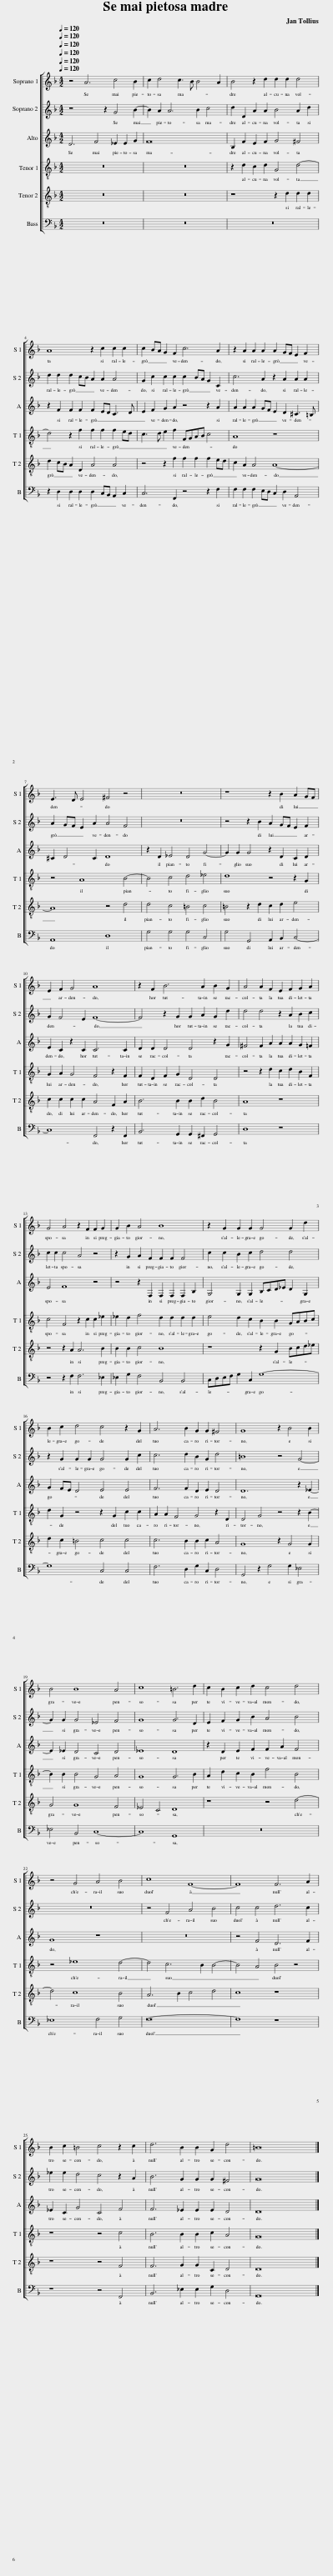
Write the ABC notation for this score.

X:1
%%score [ 1 2 3 [ 4 5 ] 6 ]
L:1/8
Q:1/4=120
M:4/2
I:linebreak $
K:F
V:1 treble
V:2 treble
V:3 treble
V:4 treble-8
V:5 treble-8
V:6 bass
V:1
 z4 A6 c4 B2 | c2 d4 c3 B B4 A2 | B4 z2 d2 d2 d2 d4 |$ A8 z2 c2 c2 c2 | c2 BA G2 F2 c6 A2 | %5
 z2 A2 A2 A2 A2 GF E2 F2 |$ E3 D E4 ^F4 z4 | z16 | z8 z2 B2 A2 GF |$ E2 F2 G4 A8 | %10
 z2 F2 B6 A2 B2 G2 | A4 A2 F2 E2 F2 G2 A2 |$ G4 A4 z2 F2 F2 G2 | G2 B2 A4 B8 | z2 G2 G2 G2 G4 G2 d2 |$ %15
 B2 c2 d4 c4 z2 G2 | A6 B2 G2 G2 ^F4 | G8 z2 B4 B2 |$ B4 B8 A4 | c8 =B6 d2 | %20
 c2 B2 c2 d2 c4 d4 |$ z4 G4 A4 B4 | c8 F8- | F8 F6 A2 |$ B2 c2 =B4 c4 z2 c2 | %25
 d6 B2 B2 G2 d4 | =B16 |] %27
V:2
 z8 z2 G4 B2- | B2 A2 A6 B2 c4 | d2 D2 A2 A2 B4 A2 d2 |$ d2 d2 d2 cB A2 A2 A4 | G2 c2 c2 c2 c2 BA G2 C2 | %5
 c6 A2 z2 A2 A2 A2 |$ A2 GF E2 A2 A4 F4 | z16 | z4 z2 B2 A2 GF E2 F2 |$ G2 F4 E2 F8- | %10
 F4 z2 G2 G2 A2 G2 d2 | d4 d4 z2 A2 B2 c2 |$ c2 c2 c4 A4 z4 | z2 G2 A2 F2 F2 F2 F4 | c2 c2 B2 c2 d4 d4 |$ %15
 z2 G2 G2 G2 G4 G2 c2 | c6 d2 B2 G2 d4 | =B8 z4 G4- |$ G2 G2 G4 _E4 F4 | G8 G6 D2 | %20
 E2 F2 G2 B2 A4 B4 |$ z16 | z4 F4 A4 B4 | c4 c4 d6 c2 |$ _e2 e2 d4 c4 z2 A2 | %25
 B6 G2 G2 G2 ^F4 | G16 |] %27
V:3
 D6 F4 _E2 E2 G2 | F16 | B,2 F2 E2 F2 G4 ^F4 |$ z2 F2 F2 F2 F2 ED C3 D | E2 F2 G2 A2 z4 z2 A2 | %5
 A2 A2 A2 GF E2 D2 ^C3 =B, |$ ^C2 D4 C2 D8 | z2 D2 _E4 D4 G4- | G2 G2 G4 z2 D2 C2 D2 |$ E2 C2 z2 C2 C6 C2 | %10
 D2 D2 D4 D4 z2 G2 | ^F4 F2 A2 A2 A2 G2 =F2 |$ E4 F8 z4 | z4 z2 F,2 F,2 F,2 F,2 B,2 | G,4 G,2 G,2 B,CD_E D2 G,2 |$ %15
 G2 FE D4 E4 E4 | F6 F2 D2 E2 D4 | D12 z2 _E2- |$ E2 _E2 D4 C4 D4 | _E8 D8 | %20
 z2 D2 E2 F2 F2 A2 F4 |$ G8 z8 | z16 | z4 F4 D6 F2 |$ _E2 C2 G4 C4 F4 | %25
 F6 _E2 E2 E2 D4 | D16 |] %27
V:4
 z16 | z16 | z2 d2 c2 d2 G4 d4- |$ d4 z2 f2 f2 f2 f2 ed | c3 d e2 f2 FGAB c4 | %5
 A8 z8 |$ z4 A8 B4- | B4 c4 d4 _e4 | d8 z4 z2 G2 |$ G2 A2 G4 F4 z2 F2 | %10
 F2 D2 F2 G2 D4 D4 | z4 z2 d2 c2 d2 B2 F2 |$ c4 F4 z2 c2 c2 _e2 | _e2 d2 f4 d2 d2 d2 d2 | e4 d2 c2 B2 B2 GABc |$ %15
 d2 G2 z4 z2 G2 c2 c2 | A2 A2 F4 G4 z2 D2 | D4 G4 z4 z2 B2- |$ B2 B2 B4 G4 A4 | G8 G6 B2 | %20
 A2 d2 c2 B2 f4 B4 |$ z4 _e8 d4- | d4 c6 B2 B4- | B4 A4 B4 z4 |$ z8 z4 c4 | %25
 B6 B2 B2 c2 A4 | G16 |] %27
V:5
 z16 | z16 | z8 z2 d2 d2 d2 |$ d2 cB A2 D2 A4 A4 | z4 z2 f2 f2 f2 f2 ed | %5
 c2 A2 A4 A8- |$ A8 z4 d4 | d4 c4 =B4 c4 | =B4 z2 d2 c2 d2 e4 |$ c2 c2 c2 c2 A4 F2 A2 | %10
 B6 B2 B2 d2 B4 | A8 z8 |$ z4 z2 A2 A6 B2 | B2 B2 c4 B8 | z8 z2 G2 Bcd_e |$ %15
 d2 c2 =B4 c4 c4 | c6 B2 B2 c2 A4 | G8 z2 G4 G2 |$ G4 G8 F4 | _E4 C4 D8 | %20
 z8 z4 d4- |$ d4 c8 B4 | A6 B2 c4 d4 | c8 z8 |$ z8 z4 F4 | %25
 F6 G2 G2 C2 D4 | D16 |] %27
V:6
 z16 | z16 | z16 |$ z2 D,2 D,2 D,2 D,2 C,B,, A,,2 C,2 | C,6 F,,2 z4 z2 F,2 | %5
 F,2 F,2 F,2 E,D, C,2 D,2 A,,4 |$ A,,8 D,8 | G,4 G,4 G,4 C,4 | G,4 G,,4 A,,2 B,,2 C,4- |$ C,8 F,,4 z2 F,,2 | %10
 B,,6 G,,2 G,,2 ^F,,2 G,,4 | D,8 z8 |$ z4 z2 F,2 F,6 _E,2 | _E,2 G,2 F,4 B,,4 B,,4 | C,D,E,F, G,2 C,2 G,8- |$ %15
 G,8 C,4 C,4 | F,6 D,2 G,2 C,2 D,4 | G,,4 z2 G,4 G,2 _E,4 |$ _E,4 B,,4 C,8- | C,8 G,,8 | %20
 z16 |$ _E,8 F,4 G,4 | F,16- | F,8 z8 |$ z8 z4 F,,4 | %25
 B,,6 _E,2 E,2 G,2 D,4 | G,,16 |] %27
